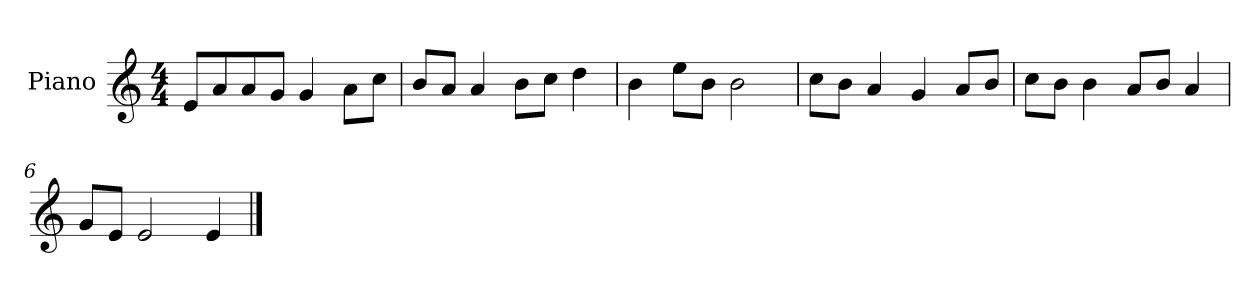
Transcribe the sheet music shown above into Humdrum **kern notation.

**kern
*part1
*staff1
*I"Piano
*I'P-no
*clefG2
*k[]
*M4/4
*MM90
=1
8e/L
8a/
8a/
8g/J
4g/
8a\L
8cc\J
=2
8b/L
8a/J
4a/
8b\L
8cc\J
4dd\
=3
4b\
8ee\L
8b\J
2b\
=4
8cc\L
8b\J
4a/
4g/
8a/L
8b/J
=5
8cc\L
8b\J
4b\
8a/L
8b/J
4a/
=6
8g/L
8e/J
2e/
4e/
==
*-
